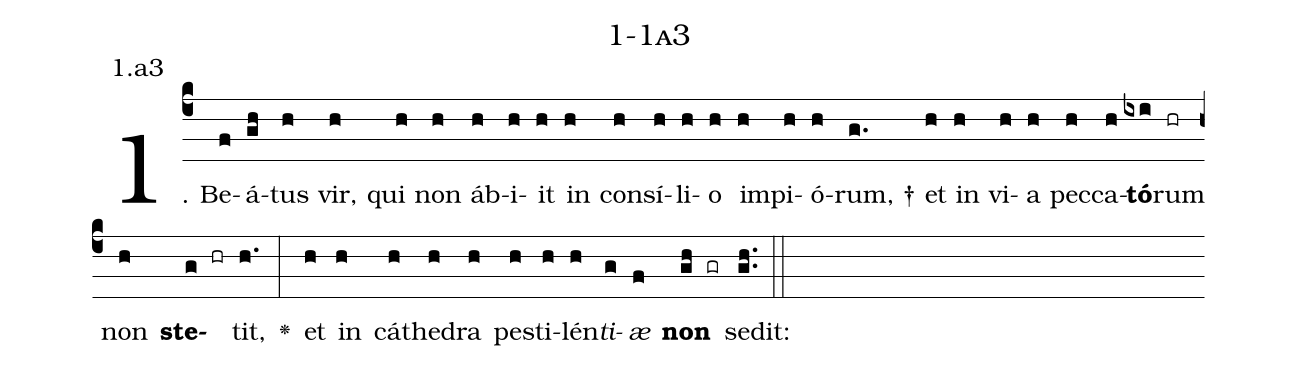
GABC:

name: 1-1a3;
annotation: 1.a3;
%%
(c4)1. Be(f)á(gh)tus(h) vir,(h) qui(h) non(h) áb(h)i(h)it(h) in(h) con(h)sí(h)li(h)o(h) im(h)pi(h)ó(h)rum, †(g.) et(h) in(h) vi(h)a(h) pec(h)ca(h)<b>tó</b>(ixi)rum(hr) non(h) <b>ste</b>(g hr)tit,(h.) <v>\greheightstar</v>(:) et(h) in(h) cá(h)the(h)dra(h) pes(h)ti(h)lén(h)<i>ti</i>(g)<i>æ</i>(f) <b>non</b>(gh gr) sedit:(gh..) (::)
